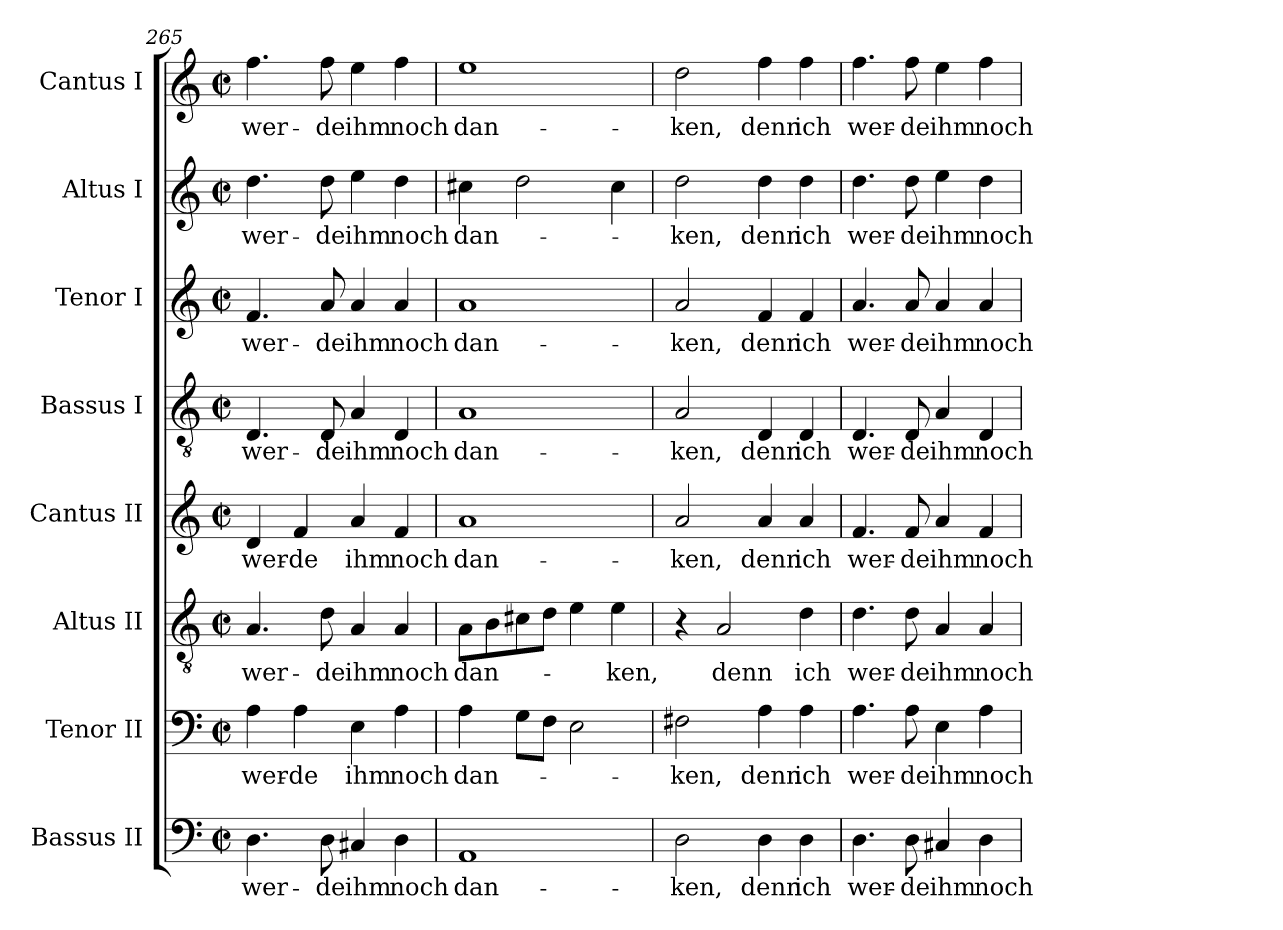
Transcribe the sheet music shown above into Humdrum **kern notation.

**kern	**text	**kern	**text	**kern	**text	**kern	**text	**kern	**text	**kern	**text	**kern	**text	**kern	**text
*part8	*part8	*part7	*part7	*part6	*part6	*part5	*part5	*part4	*part4	*part3	*part3	*part2	*part2	*part1	*part1
*staff8	*staff8	*staff7	*staff7	*staff6	*staff6	*staff5	*staff5	*staff4	*staff4	*staff3	*staff3	*staff2	*staff2	*staff1	*staff1
*I"Bassus II	*	*I"Tenor II	*	*I"Altus II	*	*I"Cantus II	*	*I"Bassus I	*	*I"Tenor I	*	*I"Altus I	*	*I"Cantus I	*
*I'B2	*	*I'T2	*	*I'A2	*	*I'C2	*	*I'B1	*	*I'T1	*	*I'A1	*	*I'C1	*
*clefF4	*	*clefF4	*	*clefGv2	*	*clefG2	*	*clefGv2	*	*clefG2	*	*clefG2	*	*clefG2	*
*k[]	*	*k[]	*	*k[]	*	*k[]	*	*k[]	*	*k[]	*	*k[]	*	*k[]	*
*C:	*	*C:	*	*C:	*	*C:	*	*C:	*	*C:	*	*C:	*	*C:	*
*M2/2	*	*M2/2	*	*M2/2	*	*M2/2	*	*M2/2	*	*M2/2	*	*M2/2	*	*M2/2	*
*met(c|)	*	*met(c|)	*	*met(c|)	*	*met(c|)	*	*met(c|)	*	*met(c|)	*	*met(c|)	*	*met(c|)	*
=265	=265	=265	=265	=265	=265	=265	=265	=265	=265	=265	=265	=265	=265	=265	=265
!	!LO:LY:b	!	!	!	!	!	!	!	!	!	!	!	!	!	!
!	!	!	!LO:LY:b	!	!	!	!	!	!	!	!	!	!	!	!
!	!	!	!	!	!LO:LY:b	!	!	!	!	!	!	!	!	!	!
!	!	!	!	!	!	!	!LO:LY:b	!	!	!	!	!	!	!	!
!	!	!	!	!	!	!	!	!	!LO:LY:b	!	!	!	!	!	!
!	!	!	!	!	!	!	!	!	!	!	!LO:LY:b	!	!	!	!
!	!	!	!	!	!	!	!	!	!	!	!	!	!LO:LY:b	!	!
!	!	!	!	!	!	!	!	!	!	!	!	!	!	!	!LO:LY:b
4.D\	wer-	4A\	wer-	4.A/	wer-	4d/	wer-	4.D/	wer-	4.f/	wer-	4.dd\	wer-	4.ff\	wer-
!	!	!	!LO:LY:b	!	!	!	!	!	!	!	!	!	!	!	!
!	!	!	!	!	!	!	!LO:LY:b	!	!	!	!	!	!	!	!
.	.	4A\	-de	.	.	4f/	-de	.	.	.	.	.	.	.	.
!	!LO:LY:b	!	!	!	!	!	!	!	!	!	!	!	!	!	!
!	!	!	!	!	!LO:LY:b	!	!	!	!	!	!	!	!	!	!
!	!	!	!	!	!	!	!	!	!LO:LY:b	!	!	!	!	!	!
!	!	!	!	!	!	!	!	!	!	!	!LO:LY:b	!	!	!	!
!	!	!	!	!	!	!	!	!	!	!	!	!	!LO:LY:b	!	!
!	!	!	!	!	!	!	!	!	!	!	!	!	!	!	!LO:LY:b
8D\	-de	.	.	8d\	-de	.	.	8D/	-de	8a/	-de	8dd\	-de	8ff\	-de
!	!LO:LY:b	!	!	!	!	!	!	!	!	!	!	!	!	!	!
!	!	!	!LO:LY:b	!	!	!	!	!	!	!	!	!	!	!	!
!	!	!	!	!	!LO:LY:b	!	!	!	!	!	!	!	!	!	!
!	!	!	!	!	!	!	!LO:LY:b	!	!	!	!	!	!	!	!
!	!	!	!	!	!	!	!	!	!LO:LY:b	!	!	!	!	!	!
!	!	!	!	!	!	!	!	!	!	!	!LO:LY:b	!	!	!	!
!	!	!	!	!	!	!	!	!	!	!	!	!	!LO:LY:b	!	!
!	!	!	!	!	!	!	!	!	!	!	!	!	!	!	!LO:LY:b
4C#X/	ihm	4E\	ihm	4A/	ihm	4a/	ihm	4A/	ihm	4a/	ihm	4ee\	ihm	4ee\	ihm
!	!LO:LY:b	!	!	!	!	!	!	!	!	!	!	!	!	!	!
!	!	!	!LO:LY:b	!	!	!	!	!	!	!	!	!	!	!	!
!	!	!	!	!	!LO:LY:b	!	!	!	!	!	!	!	!	!	!
!	!	!	!	!	!	!	!LO:LY:b	!	!	!	!	!	!	!	!
!	!	!	!	!	!	!	!	!	!LO:LY:b	!	!	!	!	!	!
!	!	!	!	!	!	!	!	!	!	!	!LO:LY:b	!	!	!	!
!	!	!	!	!	!	!	!	!	!	!	!	!	!LO:LY:b	!	!
!	!	!	!	!	!	!	!	!	!	!	!	!	!	!	!LO:LY:b
4D\	noch	4A\	noch	4A/	noch	4f/	noch	4D/	noch	4a/	noch	4dd\	noch	4ff\	noch
=266	=266	=266	=266	=266	=266	=266	=266	=266	=266	=266	=266	=266	=266	=266	=266
!	!LO:LY:b	!	!	!	!	!	!	!	!	!	!	!	!	!	!
!	!	!	!LO:LY:b	!	!	!	!	!	!	!	!	!	!	!	!
!	!	!	!	!	!LO:LY:b	!	!	!	!	!	!	!	!	!	!
!	!	!	!	!	!	!	!LO:LY:b	!	!	!	!	!	!	!	!
!	!	!	!	!	!	!	!	!	!LO:LY:b	!	!	!	!	!	!
!	!	!	!	!	!	!	!	!	!	!	!LO:LY:b	!	!	!	!
!	!	!	!	!	!	!	!	!	!	!	!	!	!LO:LY:b	!	!
!	!	!	!	!	!	!	!	!	!	!	!	!	!	!	!LO:LY:b
1AA	dan-	4A\	dan-	8A\L	dan-	1a	dan-	1A	dan-	1a	dan-	4cc#X\	dan-	1ee	dan-
.	.	.	.	8B\	.	.	.	.	.	.	.	.	.	.	.
.	.	8G\L	.	8c#X\	.	.	.	.	.	.	.	2dd\	.	.	.
.	.	8F\J	.	8d\J	.	.	.	.	.	.	.	.	.	.	.
.	.	2E\	.	4e\	.	.	.	.	.	.	.	.	.	.	.
!	!	!	!	!	!LO:LY:b	!	!	!	!	!	!	!	!	!	!
.	.	.	.	4e\	-ken,	.	.	.	.	.	.	4cc#\	.	.	.
=267	=267	=267	=267	=267	=267	=267	=267	=267	=267	=267	=267	=267	=267	=267	=267
!	!LO:LY:b	!	!	!	!	!	!	!	!	!	!	!	!	!	!
!	!	!	!LO:LY:b	!	!	!	!	!	!	!	!	!	!	!	!
!	!	!	!	!	!	!	!LO:LY:b	!	!	!	!	!	!	!	!
!	!	!	!	!	!	!	!	!	!LO:LY:b	!	!	!	!	!	!
!	!	!	!	!	!	!	!	!	!	!	!LO:LY:b	!	!	!	!
!	!	!	!	!	!	!	!	!	!	!	!	!	!LO:LY:b	!	!
!	!	!	!	!	!	!	!	!	!	!	!	!	!	!	!LO:LY:b
2D\	-ken,	2F#X\	-ken,	4r	.	2a/	-ken,	2A/	-ken,	2a/	-ken,	2dd\	-ken,	2dd\	-ken,
!	!	!	!	!	!LO:LY:b	!	!	!	!	!	!	!	!	!	!
.	.	.	.	2A/	denn	.	.	.	.	.	.	.	.	.	.
!	!LO:LY:b	!	!	!	!	!	!	!	!	!	!	!	!	!	!
!	!	!	!LO:LY:b	!	!	!	!	!	!	!	!	!	!	!	!
!	!	!	!	!	!	!	!LO:LY:b	!	!	!	!	!	!	!	!
!	!	!	!	!	!	!	!	!	!LO:LY:b	!	!	!	!	!	!
!	!	!	!	!	!	!	!	!	!	!	!LO:LY:b	!	!	!	!
!	!	!	!	!	!	!	!	!	!	!	!	!	!LO:LY:b	!	!
!	!	!	!	!	!	!	!	!	!	!	!	!	!	!	!LO:LY:b
4D\	denn	4A\	denn	.	.	4a/	denn	4D/	denn	4f/	denn	4dd\	denn	4ff\	denn
!	!LO:LY:b	!	!	!	!	!	!	!	!	!	!	!	!	!	!
!	!	!	!LO:LY:b	!	!	!	!	!	!	!	!	!	!	!	!
!	!	!	!	!	!LO:LY:b	!	!	!	!	!	!	!	!	!	!
!	!	!	!	!	!	!	!LO:LY:b	!	!	!	!	!	!	!	!
!	!	!	!	!	!	!	!	!	!LO:LY:b	!	!	!	!	!	!
!	!	!	!	!	!	!	!	!	!	!	!LO:LY:b	!	!	!	!
!	!	!	!	!	!	!	!	!	!	!	!	!	!LO:LY:b	!	!
!	!	!	!	!	!	!	!	!	!	!	!	!	!	!	!LO:LY:b
4D\	ich	4A\	ich	4d\	ich	4a/	ich	4D/	ich	4f/	ich	4dd\	ich	4ff\	ich
!!LO:LB:g=z
=268	=268	=268	=268	=268	=268	=268	=268	=268	=268	=268	=268	=268	=268	=268	=268
!	!LO:LY:b	!	!	!	!	!	!	!	!	!	!	!	!	!	!
!	!	!	!LO:LY:b	!	!	!	!	!	!	!	!	!	!	!	!
!	!	!	!	!	!LO:LY:b	!	!	!	!	!	!	!	!	!	!
!	!	!	!	!	!	!	!LO:LY:b	!	!	!	!	!	!	!	!
!	!	!	!	!	!	!	!	!	!LO:LY:b	!	!	!	!	!	!
!	!	!	!	!	!	!	!	!	!	!	!LO:LY:b	!	!	!	!
!	!	!	!	!	!	!	!	!	!	!	!	!	!LO:LY:b	!	!
!	!	!	!	!	!	!	!	!	!	!	!	!	!	!	!LO:LY:b
4.D\	wer-	4.A\	wer-	4.d\	wer-	4.f/	wer-	4.D/	wer-	4.a/	wer-	4.dd\	wer-	4.ff\	wer-
!	!LO:LY:b	!	!	!	!	!	!	!	!	!	!	!	!	!	!
!	!	!	!LO:LY:b	!	!	!	!	!	!	!	!	!	!	!	!
!	!	!	!	!	!LO:LY:b	!	!	!	!	!	!	!	!	!	!
!	!	!	!	!	!	!	!LO:LY:b	!	!	!	!	!	!	!	!
!	!	!	!	!	!	!	!	!	!LO:LY:b	!	!	!	!	!	!
!	!	!	!	!	!	!	!	!	!	!	!LO:LY:b	!	!	!	!
!	!	!	!	!	!	!	!	!	!	!	!	!	!LO:LY:b	!	!
!	!	!	!	!	!	!	!	!	!	!	!	!	!	!	!LO:LY:b
8D\	-de	8A\	-de	8d\	-de	8f/	-de	8D/	-de	8a/	-de	8dd\	-de	8ff\	-de
!	!LO:LY:b	!	!	!	!	!	!	!	!	!	!	!	!	!	!
!	!	!	!LO:LY:b	!	!	!	!	!	!	!	!	!	!	!	!
!	!	!	!	!	!LO:LY:b	!	!	!	!	!	!	!	!	!	!
!	!	!	!	!	!	!	!LO:LY:b	!	!	!	!	!	!	!	!
!	!	!	!	!	!	!	!	!	!LO:LY:b	!	!	!	!	!	!
!	!	!	!	!	!	!	!	!	!	!	!LO:LY:b	!	!	!	!
!	!	!	!	!	!	!	!	!	!	!	!	!	!LO:LY:b	!	!
!	!	!	!	!	!	!	!	!	!	!	!	!	!	!	!LO:LY:b
4C#X/	ihm	4E\	ihm	4A/	ihm	4a/	ihm	4A/	ihm	4a/	ihm	4ee\	ihm	4ee\	ihm
!	!LO:LY:b	!	!	!	!	!	!	!	!	!	!	!	!	!	!
!	!	!	!LO:LY:b	!	!	!	!	!	!	!	!	!	!	!	!
!	!	!	!	!	!LO:LY:b	!	!	!	!	!	!	!	!	!	!
!	!	!	!	!	!	!	!LO:LY:b	!	!	!	!	!	!	!	!
!	!	!	!	!	!	!	!	!	!LO:LY:b	!	!	!	!	!	!
!	!	!	!	!	!	!	!	!	!	!	!LO:LY:b	!	!	!	!
!	!	!	!	!	!	!	!	!	!	!	!	!	!LO:LY:b	!	!
!	!	!	!	!	!	!	!	!	!	!	!	!	!	!	!LO:LY:b
4D\	noch	4A\	noch	4A/	noch	4f/	noch	4D/	noch	4a/	noch	4dd\	noch	4ff\	noch
=	=	=	=	=	=	=	=	=	=	=	=	=	=	=	=
*-	*-	*-	*-	*-	*-	*-	*-	*-	*-	*-	*-	*-	*-	*-	*-
